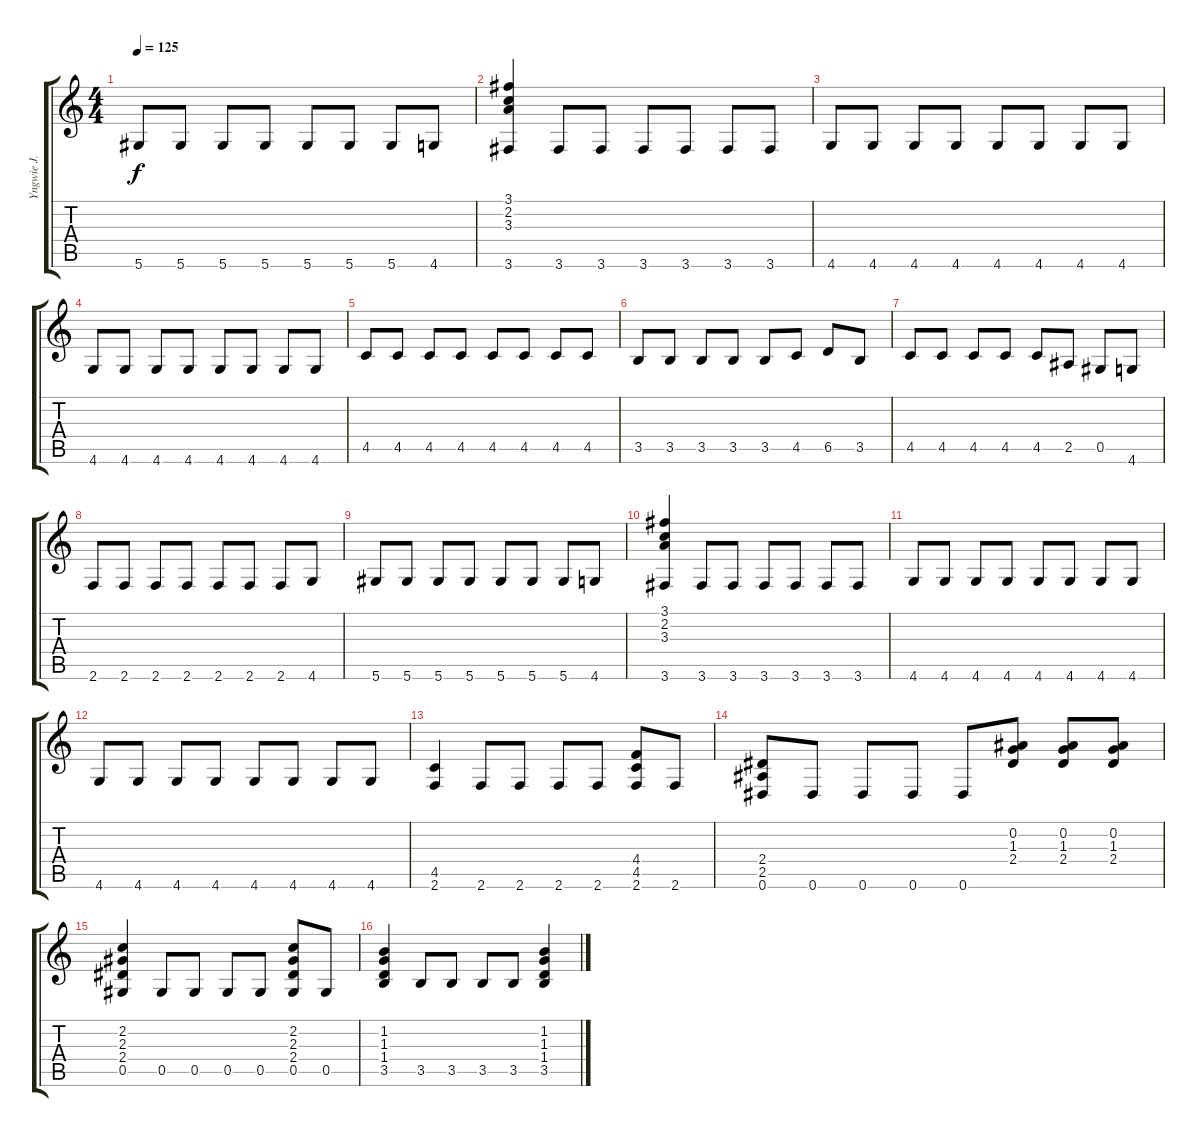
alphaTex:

\track ("Yngwie J. Malmsteen" "Yngwie J. ") {instrument overdrivenguitar}
\staff {score tabs}
\tuning (Eb4 Bb3 Gb3 Db3 Ab2 Eb2) {hide}
\ts (4 4)
\tempo 125
\clef g2
\ks c
5.6.8{dy f} 5.6.8 5.6.8 5.6.8 5.6.8 5.6.8 5.6.8 4.6.8 |
(3.1 2.2 3.3 3.6).4 3.6.8 3.6.8 3.6.8 3.6.8 3.6.8 3.6.8 |
4.6.8 4.6.8 4.6.8 4.6.8 4.6.8 4.6.8 4.6.8 4.6.8 |
4.6.8 4.6.8 4.6.8 4.6.8 4.6.8 4.6.8 4.6.8 4.6.8 |
4.5.8 4.5.8 4.5.8 4.5.8 4.5.8 4.5.8 4.5.8 4.5.8 |
3.5.8 3.5.8 3.5.8 3.5.8 3.5.8 4.5.8 6.5.8 3.5.8 |
4.5.8 4.5.8 4.5.8 4.5.8 4.5.8 2.5.8 0.5.8 4.6.8 |
2.6.8 2.6.8 2.6.8 2.6.8 2.6.8 2.6.8 2.6.8 4.6.8 |
5.6.8 5.6.8 5.6.8 5.6.8 5.6.8 5.6.8 5.6.8 4.6.8 |
(3.1 2.2 3.3 3.6).4 3.6.8 3.6.8 3.6.8 3.6.8 3.6.8 3.6.8 |
4.6.8 4.6.8 4.6.8 4.6.8 4.6.8 4.6.8 4.6.8 4.6.8 |
4.6.8 4.6.8 4.6.8 4.6.8 4.6.8 4.6.8 4.6.8 4.6.8 |
(4.5 2.6).4 2.6.8 2.6.8 2.6.8 2.6.8 (4.4 4.5 2.6).8 2.6.8 |
(2.4 2.5 0.6).8 0.6.8 0.6.8 0.6.8 0.6.8 (0.2 1.3 2.4).8 (0.2 1.3 2.4).8 (0.2 1.3 2.4).8 |
(2.2 2.3 2.4 0.5).4 0.5.8 0.5.8 0.5.8 0.5.8 (2.2 2.3 2.4 0.5).8 0.5.8 |
(1.2 1.3 1.4 3.5).4 3.5.8 3.5.8 3.5.8 3.5.8 (1.2 1.3 1.4 3.5).4
